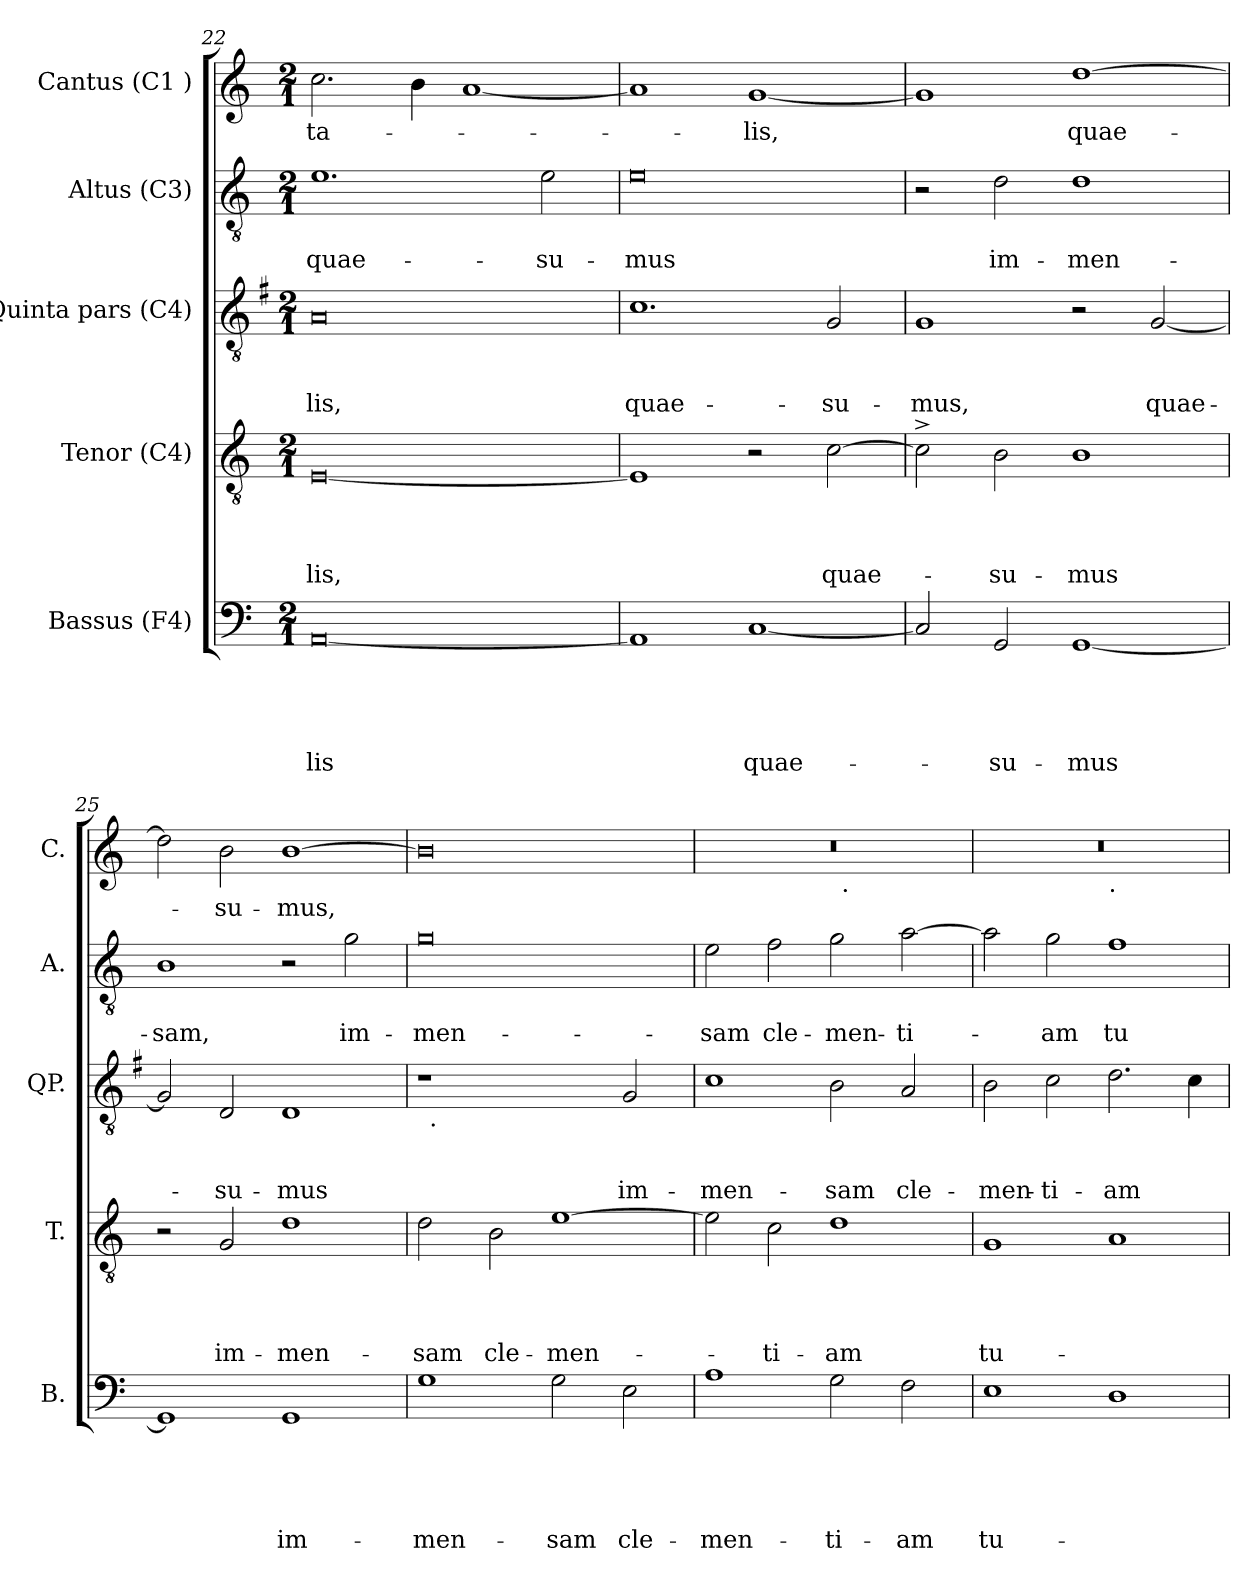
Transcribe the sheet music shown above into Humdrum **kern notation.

**kern	**text	**text	**text	**text	**text	**kern	**text	**text	**text	**text	**kern	**text	**text	**text	**kern	**text	**text	**kern	**text
*part5	*part5	*part5	*part5	*part5	*part5	*part4	*part4	*part4	*part4	*part4	*part3	*part3	*part3	*part3	*part2	*part2	*part2	*part1	*part1
*staff5	*staff5	*staff5	*staff5	*staff5	*staff5	*staff4	*staff4	*staff4	*staff4	*staff4	*staff3	*staff3	*staff3	*staff3	*staff2	*staff2	*staff2	*staff1	*staff1
*I"Bassus (F4)	*	*	*	*	*	*I"Tenor (C4)	*	*	*	*	*I"Quinta pars (C4)	*	*	*	*I"Altus (C3)	*	*	*I"Cantus (C1 )	*
*I'B.	*	*	*	*	*	*I'T.	*	*	*	*	*I'QP.	*	*	*	*I'A.	*	*	*I'C.	*
!!LO:LB:g=z
*clefF4	*	*	*	*	*	*clefGv2	*	*	*	*	*clefGv2	*	*	*	*clefGv2	*	*	*clefG2	*
*k[]	*	*	*	*	*	*k[]	*	*	*	*	*k[f#]	*	*	*	*k[]	*	*	*k[]	*
*C:	*	*	*	*	*	*C:	*	*	*	*	*G:	*	*	*	*C:	*	*	*C:	*
*M2/1	*	*	*	*	*	*M2/1	*	*	*	*	*M2/1	*	*	*	*M2/1	*	*	*M2/1	*
=22	=22	=22	=22	=22	=22	=22	=22	=22	=22	=22	=22	=22	=22	=22	=22	=22	=22	=22	=22
!	!	!	!	!	!LO:LY:b	!	!	!	!	!LO:LY:b	!	!	!	!LO:LY:b:rj	!	!	!LO:LY:b	!	!LO:LY:b
[<0AA	.	.	.	.	-lis	[<0E	.	.	.	-lis,	0A	.	.	-lis,	1.e	.	quae-	2.cc\	-ta-
.	.	.	.	.	.	.	.	.	.	.	.	.	.	.	.	.	.	4b\	.
.	.	.	.	.	.	.	.	.	.	.	.	.	.	.	.	.	.	[<1a	.
!	!	!	!	!	!	!	!	!	!	!	!	!	!	!	!	!	!LO:LY:b	!	!
.	.	.	.	.	.	.	.	.	.	.	.	.	.	.	2e\	.	-su-	.	.
=23	=23	=23	=23	=23	=23	=23	=23	=23	=23	=23	=23	=23	=23	=23	=23	=23	=23	=23	=23
!	!	!	!	!	!	!	!	!	!	!	!	!	!	!LO:LY:b	!	!	!LO:LY:b	!	!
1AA]	.	.	.	.	.	1E]	.	.	.	.	1.c	.	.	quae-	0e	.	-mus	1a]	.
!	!	!	!	!	!LO:LY:b	!	!	!	!	!	!	!	!	!	!	!	!	!	!LO:LY:b
[<1C	.	.	.	.	quae-	2r	.	.	.	.	.	.	.	.	.	.	.	[<1g	-lis,
!	!	!	!	!	!	!	!	!	!	!LO:LY:b	!	!	!	!LO:LY:b	!	!	!	!	!
.	.	.	.	.	.	[>2c\	.	.	.	quae-	2G/	.	.	-su-	.	.	.	.	.
=24	=24	=24	=24	=24	=24	=24	=24	=24	=24	=24	=24	=24	=24	=24	=24	=24	=24	=24	=24
!	!	!	!	!	!	!	!	!	!	!	!	!	!	!LO:LY:b	!	!	!	!	!
2C/]	.	.	.	.	.	2c^>\]	.	.	.	.	1G	.	.	-mus,	2r	.	.	1g]	.
!	!	!	!	!	!LO:LY:b	!	!	!	!	!LO:LY:b	!	!	!	!	!	!	!LO:LY:b	!	!
2GG/	.	.	.	.	-su-	2B\	.	.	.	-su-	.	.	.	.	2d\	.	im-	.	.
!	!	!	!	!	!LO:LY:b	!	!	!	!	!LO:LY:b	!	!	!	!	!	!	!LO:LY:b	!	!LO:LY:b
[<1GG	.	.	.	.	-mus	1B	.	.	.	-mus	2r	.	.	.	1d	.	-men-	[>1dd	quae-
!	!	!	!	!	!	!	!	!	!	!	!	!	!	!LO:LY:b	!	!	!	!	!
.	.	.	.	.	.	.	.	.	.	.	[<2G/	.	.	quae-	.	.	.	.	.
=25	=25	=25	=25	=25	=25	=25	=25	=25	=25	=25	=25	=25	=25	=25	=25	=25	=25	=25	=25
!	!	!	!	!	!	!	!	!	!	!	!	!	!	!	!	!	!LO:LY:b	!	!
1GG]	.	.	.	.	.	2r	.	.	.	.	2G/]	.	.	.	1B	.	-sam,	2dd\]	.
!	!	!	!	!	!	!	!	!	!	!LO:LY:b	!	!	!	!LO:LY:b	!	!	!	!	!LO:LY:b
.	.	.	.	.	.	2G/	.	.	.	im-	2D/	.	.	-su-	.	.	.	2b\	-su-
!	!	!	!	!	!LO:LY:b	!	!	!	!	!LO:LY:b	!	!	!	!LO:LY:b	!	!	!	!	!LO:LY:b
1GG	.	.	.	.	im-	1d	.	.	.	-men-	1D	.	.	-mus	2r	.	.	[>1b	-mus,
!	!	!	!	!	!	!	!	!	!	!	!	!	!	!	!	!	!LO:LY:b	!	!
.	.	.	.	.	.	.	.	.	.	.	.	.	.	.	2g\	.	im-	.	.
=26	=26	=26	=26	=26	=26	=26	=26	=26	=26	=26	=26	=26	=26	=26	=26	=26	=26	=26	=26
!	!	!	!	!	!LO:LY:b	!	!	!	!	!LO:LY:b	!	!	!	!	!	!	!LO:LY:b	!	!
*	*	*	*	*	*	*	*	*	*	*	*^	*	*	*	*	*	*	*	*
1G	.	.	.	.	-men-	2d\	.	.	.	-sam	1r	32ryy	.	.	.	0g	.	-men-	0b]	.
!	!	!	!	!	!	!	!	!	!	!	!	!LO:TX:b:t=.	!	!	!	!	!	!	!	!
.	.	.	.	.	.	.	.	.	.	.	.	1ryy	.	.	.	.	.	.	.	.
!	!	!	!	!	!	!	!	!	!	!LO:LY:b	!	!	!	!	!	!	!	!	!	!
.	.	.	.	.	.	2B\	.	.	.	cle-	.	.	.	.	.	.	.	.	.	.
!	!	!	!	!	!LO:LY:b	!	!	!	!	!LO:LY:b	!	!	!	!	!	!	!	!	!	!
2G\	.	.	.	.	-sam	[<1e	.	.	.	-men-	2ryy	.	.	.	.	.	.	.	.	.
.	.	.	.	.	.	.	.	.	.	.	.	2ryy	.	.	.	.	.	.	.	.
!	!	!	!	!	!LO:LY:b	!	!	!	!	!	!	!	!	!	!LO:LY:b	!	!	!	!	!
2E\	.	.	.	.	cle-	.	.	.	.	.	2G/	.	.	.	im-	.	.	.	.	.
.	.	.	.	.	.	.	.	.	.	.	.	4...ryy	.	.	.	.	.	.	.	.
*	*	*	*	*	*	*	*	*	*	*	*v	*v	*	*	*	*	*	*	*	*
!!LO:LB:g=z
=27	=27	=27	=27	=27	=27	=27	=27	=27	=27	=27	=27	=27	=27	=27	=27	=27	=27	=27	=27
*	*	*	*	*	*	*	*	*	*	*	*k[]	*	*	*	*	*	*	*	*
*	*	*	*	*	*	*	*	*	*	*	*C:	*	*	*	*	*	*	*	*
*	*	*	*	*	*	*	*	*	*	*	*^	*	*	*	*	*	*	*	*
!	!	!	!	!	!LO:LY:b	!	!	!	!	!	!	!	!	!	!LO:LY:b	!	!	!LO:LY:b	!	!
*	*	*	*	*	*	*	*	*	*	*	*v	*v	*	*	*	*	*	*	*^	*
1A	.	.	.	.	-men-	2e\]	.	.	.	.	1c	.	.	-men-	2e\	.	-sam	0r	1ryy	.
!	!	!	!	!	!	!	!	!	!	!LO:LY:b	!	!	!	!	!	!	!LO:LY:b	!	!	!
.	.	.	.	.	.	2c\	.	.	.	-ti-	.	.	.	.	2f\	.	cle-	.	.	.
!	!	!	!	!	!LO:LY:b	!	!	!	!	!LO:LY:b	!	!	!	!LO:LY:b	!	!	!LO:LY:b	!	!	!
2G\	.	.	.	.	-ti-	1d	.	.	.	-am	2B\	.	.	-sam	2g\	.	-men-	.	32ryy	.
!	!	!	!	!	!	!	!	!	!	!	!	!	!	!	!	!	!	!	!LO:TX:b:t=.	!
.	.	.	.	.	.	.	.	.	.	.	.	.	.	.	.	.	.	.	2ryy	.
!	!	!	!	!	!LO:LY:b	!	!	!	!	!	!	!	!	!LO:LY:b	!	!	!LO:LY:b	!	!	!
2F\	.	.	.	.	-am	.	.	.	.	.	2A/	.	.	cle-	[>2a\	.	-ti-	.	.	.
.	.	.	.	.	.	.	.	.	.	.	.	.	.	.	.	.	.	.	4...ryy	.
=28	=28	=28	=28	=28	=28	=28	=28	=28	=28	=28	=28	=28	=28	=28	=28	=28	=28	=28	=28	=28
!	!	!	!	!	!LO:LY:b	!	!	!	!	!LO:LY:b	!	!	!	!LO:LY:b	!	!	!	!	!	!
1E	.	.	.	.	tu-	1G	.	.	.	tu-	2B\	.	.	-men-	2a\]	.	.	0r	1ryy	.
!	!	!	!	!	!	!	!	!	!	!	!	!	!	!LO:LY:b	!	!	!LO:LY:b	!	!	!
.	.	.	.	.	.	.	.	.	.	.	2c\	.	.	-ti-	2g\	.	-am	.	.	.
!	!	!	!	!	!	!	!	!	!	!	!	!	!	!	!	!	!	!	!LO:TX:b:t=.	!
!	!	!	!	!	!	!	!	!	!	!	!	!	!	!LO:LY:b	!	!	!LO:LY:b	!	!	!
1D	.	.	.	.	.	1A	.	.	.	.	2.d\	.	.	-am	1f	.	tu-	.	1ryy	.
.	.	.	.	.	.	.	.	.	.	.	4c\	.	.	.	.	.	.	.	.	.
*	*	*	*	*	*	*	*	*	*	*	*	*	*	*	*	*	*	*v	*v	*
=	=	=	=	=	=	=	=	=	=	=	=	=	=	=	=	=	=	=	=
*-	*-	*-	*-	*-	*-	*-	*-	*-	*-	*-	*-	*-	*-	*-	*-	*-	*-	*-	*-
